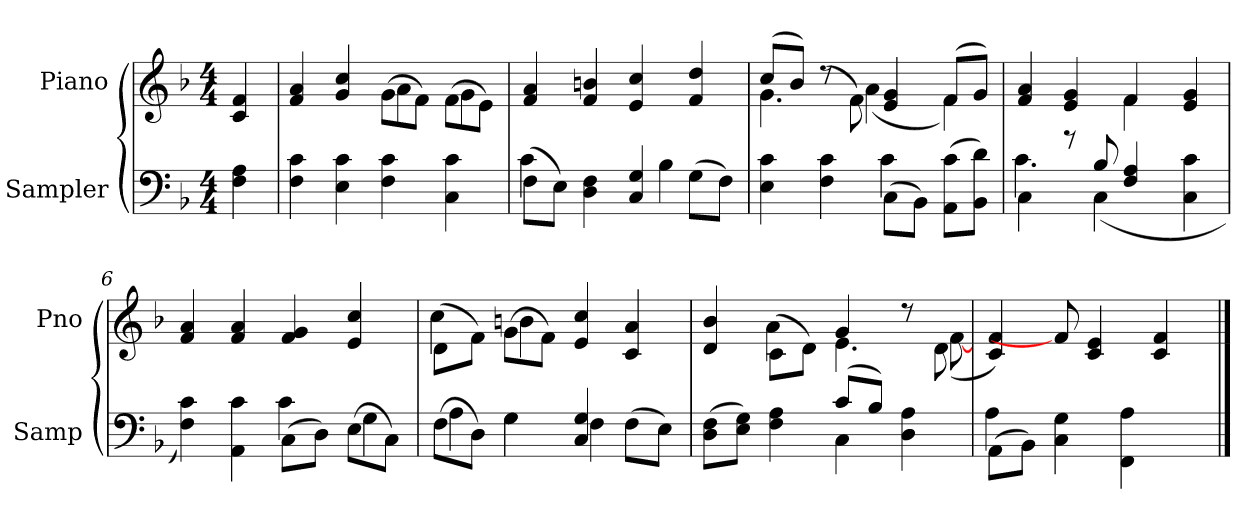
**kern	**kern
*part2	*part1
*staff2	*staff1
*I"Sampler	*I"Piano
*I'Samp	*I'Pno
*clefF4	*clefG2
*k[b-]	*k[b-]
*F:	*F:
*M4/4	*M4/4
=1	=1
4F 4A	4c 4f
=2	=2
*	*^
4F 4c	4f 4a	2ryy
4E 4c	4g 4cc	.
4F 4c	(8g\L	4a
.	8f\J)	.
4C 4c	(8f\L	4g
.	8e\J)	.
*	*v	*v
=3	=3
*^	*
(8F\L	4c	4f 4a
8E\J)	.	.
4D 4F	4.ryy	4f 4bn
4C 4G	.	4e 4cc
.	4B-	.
(8G\L	.	4f 4dd
8F\J)	8ryy	.
=4	=4	=4
*	*	*^
4E 4c	2ryy	(8cc/L	4.g
.	.	8b-/J)	.
4F 4c	.	(8r	.
.	.	8f\)	(4a
(8C\L	4c	4e 4g	.
8BB-\J)	.	.	8ryy
(8AA\ 8c\L	4ryy	(8f/L	4f)
8BB-\ 8d\J)	.	8g/J)	.
=5	=5	=5	=5
4C\	4.c	4f 4a	2ryy
8r	.	4e 4g	.
8B-/	(4C	.	.
4F 4A	.	4f/	4f
.	4.ryy	.	.
4C 4c	.	4e 4g	4ryy
*	*	*v	*v
=6	=6	=6
4F 4c)	2ryy	4f 4a
4AA 4c	.	4f 4a
(8C\L	4c	4f 4g
8D\J)	.	.
(8E\L	4G	4e 4cc
8C\J)	.	.
=7	=7	=7
*	*	*^
(8F\L	4A	(8d\L	4cc
8D\J)	.	8f\J)	.
4G\	4G	(8g\L	4bn
.	.	8f\J)	.
4C 4G	4F	4e 4cc	2ryy
(8F\L	4ryy	4c 4a	.
8E\J)	.	.	.
=8	=8	=8	=8
(8D\ 8F\L	2ryy	4d 4b-	4ryy
8E\ 8G\J)	.	.	.
4F 4A	.	(8c\L	4a
.	.	8d\J)	.
(8c/L	4C	4g/	4.e
8B-/J)	.	.	.
4D 4A	4ryy	8r	.
.	.	8d\	([8f
*	*	*v	*v
=9	=9	=9
(8AA\L	4A	4c 4f)
8BB-\J)	.	.
4C 4G	8ryy	8f]
.	2ryy	4c 4e
4FF\ 4A\	.	.
.	.	4c 4f
8ryy	.	.
*v	*v	*
==	==
*-	*-
